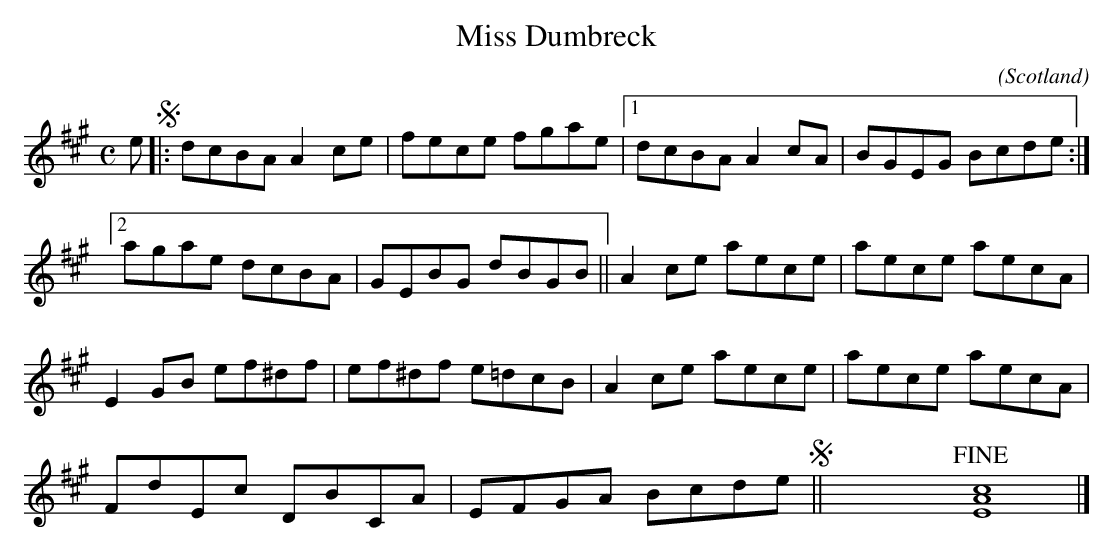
X:1
T:Miss Dumbreck
C:
O:Scotland
M:C
L:1/8
K:A
e S|: dcBA A2 ce | fece fgae | [1 dcBA A2 cA | BGEG Bcde :|
[2 agae dcBA | GEBG dBGB || A2 ce aece | aece aecA |
E2 GB ef^df | ef^df e=dcB | A2 ce aece | aece aecA |
FdEc DBCA | EFGA Bcde S|| X  !fine![E8A8c8] |]
